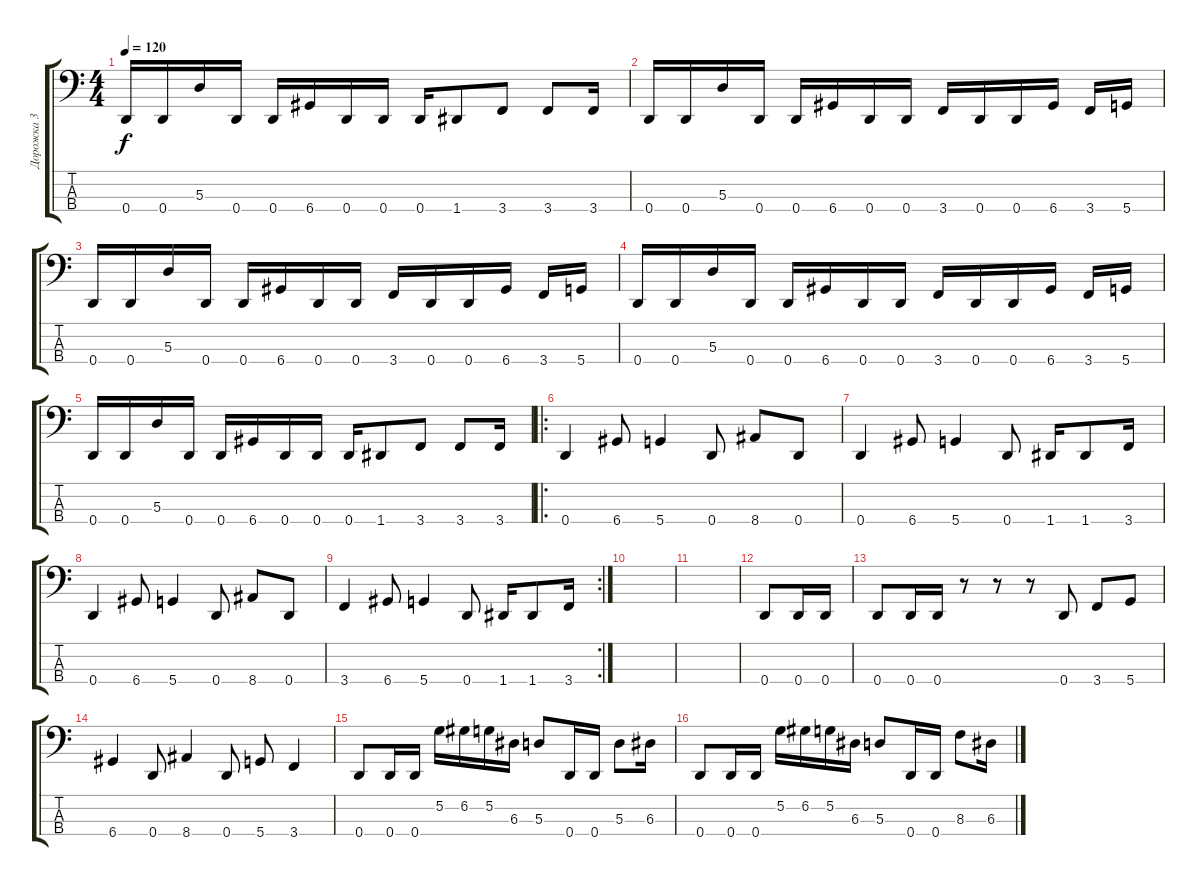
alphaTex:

\track ("Дорожка 3" "Дорожка 3") {instrument electricbassfinger}
\staff {score tabs}
\tuning (G2 D2 A1 D1) {hide}
\ts (4 4)
\tempo 120
\clef f4
\ks c
0.4.16{dy f} 0.4.16 5.3.16 0.4.16 0.4.16 6.4.16 0.4.16 0.4.16 0.4.16 1.4.8 3.4.8 3.4.8 3.4.16 |
0.4.16 0.4.16 5.3.16 0.4.16 0.4.16 6.4.16 0.4.16 0.4.16 3.4.16 0.4.16 0.4.16 6.4.16 3.4.16 5.4.16 |
0.4.16 0.4.16 5.3.16 0.4.16 0.4.16 6.4.16 0.4.16 0.4.16 3.4.16 0.4.16 0.4.16 6.4.16 3.4.16 5.4.16 |
0.4.16 0.4.16 5.3.16 0.4.16 0.4.16 6.4.16 0.4.16 0.4.16 3.4.16 0.4.16 0.4.16 6.4.16 3.4.16 5.4.16 |
0.4.16 0.4.16 5.3.16 0.4.16 0.4.16 6.4.16 0.4.16 0.4.16 0.4.16 1.4.8 3.4.8 3.4.8 3.4.16 |
\ro
0.4.4 6.4.8 5.4.4 0.4.8 8.4.8 0.4.8 |
0.4.4 6.4.8 5.4.4 0.4.8 1.4.16 1.4.8 3.4.16 |
0.4.4 6.4.8 5.4.4 0.4.8 8.4.8 0.4.8 |
\rc 2
3.4.4 6.4.8 5.4.4 0.4.8 1.4.16 1.4.8 3.4.16 |
|
|
0.4.8 0.4.16 0.4.16 |
0.4.8 0.4.16 0.4.16 r.8 r.8 r.8 0.4.8 3.4.8 5.4.8 |
6.4.4 0.4.8 8.4.4 0.4.8 5.4.8 3.4.4 |
0.4.8 0.4.16 0.4.16 5.2.16 6.2.16 5.2.16 6.3.16 5.3.8 0.4.16 0.4.16 5.3.8 6.3.16 |
0.4.8 0.4.16 0.4.16 5.2.16 6.2.16 5.2.16 6.3.16 5.3.8 0.4.16 0.4.16 8.3.8 6.3.16
